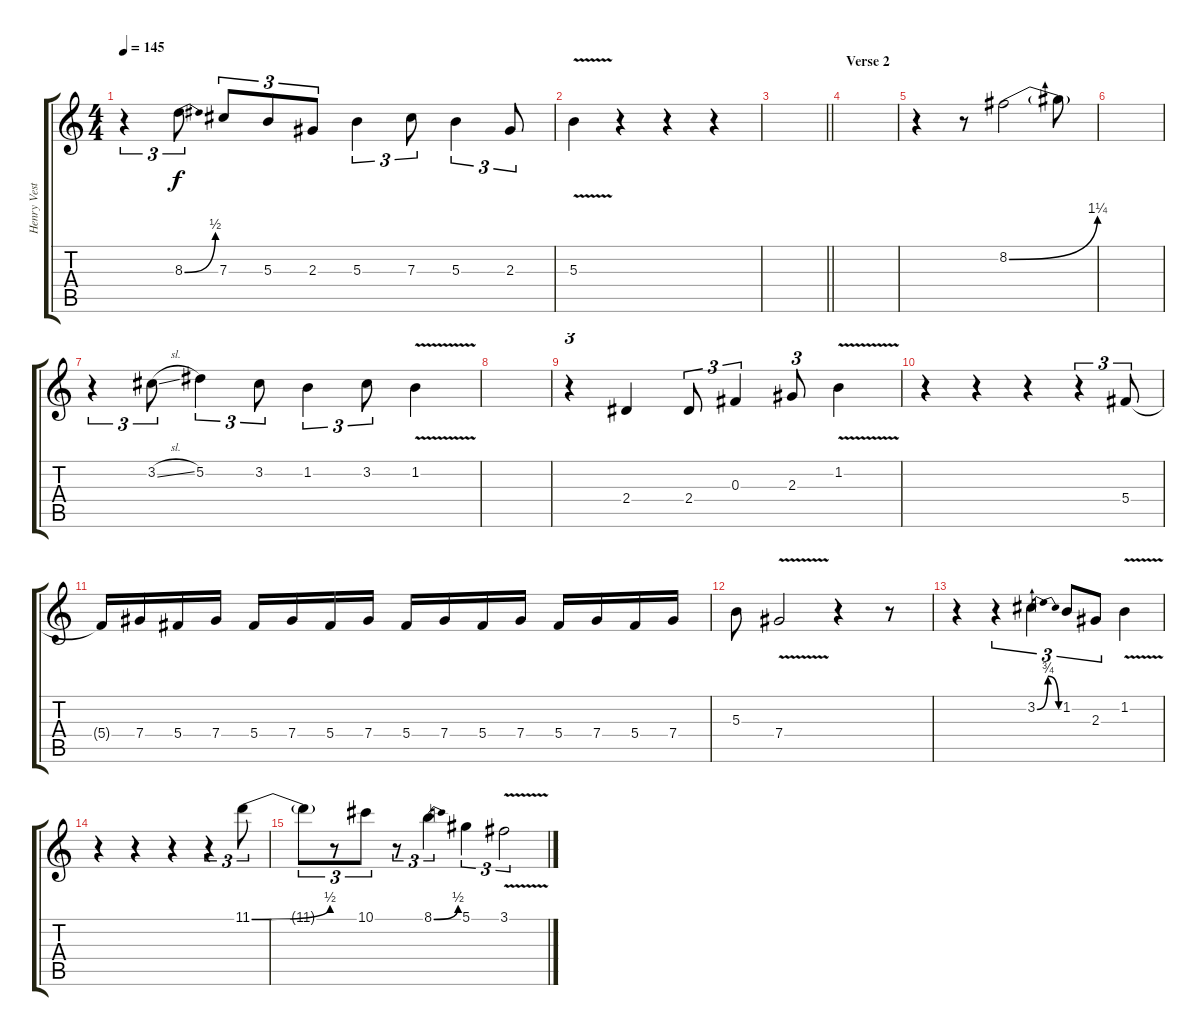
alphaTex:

\track ("Henry Vestine" "Henry Vest") {instrument overdrivenguitar}
\staff {score tabs}
\tuning (Eb4 Bb3 Gb3 Db3 Ab2 Eb2) {hide}
\ts (4 4)
\tempo 145
\clef g2
\ks c
r.4{tu (3 2) dy f} 8.3{be (bend 0 0 60 2)}.8{tu (3 2)} 7.3.8{tu (3 2)} 5.3.8{tu (3 2)} 2.3.8{tu (3 2)} 5.3.4{tu (3 2)} 7.3.8{tu (3 2)} 5.3.4{tu (3 2)} 2.3.8{tu (3 2)} |
5.3{v}.4 r.4 r.4 r.4 |
\barLineRight lightlight
|
\section ("" "Verse 2")
|
r.4 r.8 8.2{be (bend 0 0 60 5)}.2 8.2{t}.8 |
|
r.4{tu (3 2)} 3.2{sl}.8{tu (3 2)} 5.2.4{tu (3 2)} 3.2.8{tu (3 2)} 1.2.4{tu (3 2)} 3.2.8{tu (3 2)} 1.2{v}.4 |
|
r.4{tu (3 2)} 2.4.4 2.4.8{tu (3 2)} 0.3.4{tu (3 2)} 2.3.8{tu (3 2)} 1.2{v}.4 |
r.4 r.4 r.4 r.4{tu (3 2)} 5.4.8{tu (3 2)} |
5.4{t}.16 7.4.16 5.4.16 7.4.16 5.4.16 7.4.16 5.4.16 7.4.16 5.4.16 7.4.16 5.4.16 7.4.16 5.4.16 7.4.16 5.4.16 7.4.16 |
5.3.8 7.4{v}.2 r.4 r.8 |
r.4 r.4{tu (3 2)} 3.2{be (bendrelease 0 0 30 3 30 3 60 0)}.4{tu (3 2)} 1.2.8{tu (3 2)} 2.3.8{tu (3 2)} 1.2{v}.4 |
r.4 r.4 r.4 r.4{tu (3 2)} 11.1{be (bend 0 0 60 2)}.8{tu (3 2)} |
11.1{t}.8{tu (3 2)} r.8{tu (3 2)} 10.1.8{tu (3 2)} r.8{tu (3 2)} 8.1{be (bend 0 0 60 2)}.4{tu (3 2)} 5.1.4{tu (3 2)} 3.1{v}.2{tu (3 2)}
